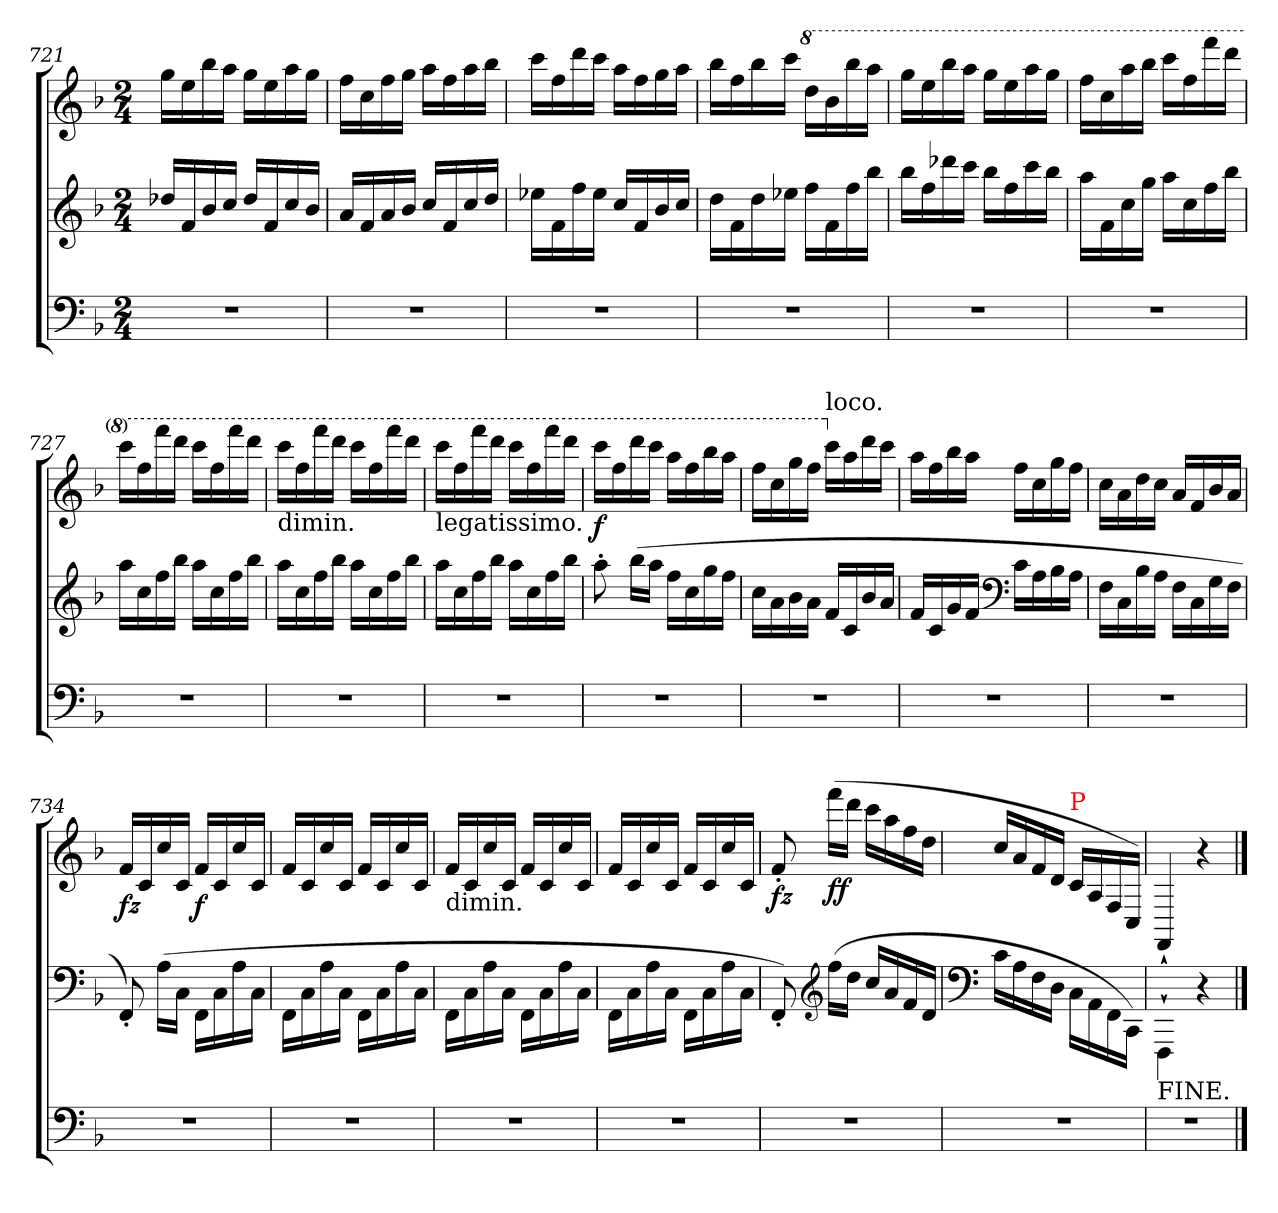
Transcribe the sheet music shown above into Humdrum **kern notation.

**kern	**kern	**kern	**dynam
*part2	*part1	*part1	*part1
*staff3	*staff2	*staff1	*staff1/2
*clefF4	*clefG2	*clefG2	*
*k[b-]	*k[b-]	*k[b-]	*
*F:	*F:	*F:	*
*M2/4	*M2/4	*M2/4	*
=721	=721	=721	=721
2r	16dd-X/LL	16ggLL	.
.	16f/	16ee	.
.	16b-/	16bb-	.
.	16cc/JJ	16aaJJ	.
.	16dd-/LL	16ggLL	.
.	16f/	16ee	.
.	16cc/	16aa	.
.	16b-/JJ	16ggJJ	.
=722	=722	=722	=722
2r	16a/LL	16ffLL	.
.	16f/	16cc	.
.	16a/	16ff	.
.	16b-/JJ	16ggJJ	.
.	16cc/LL	16aaLL	.
.	16f/	16ff	.
.	16cc/	16aa	.
.	16dd/JJ	16bb-JJ	.
=723	=723	=723	=723
2r	16ee-XLL	16cccLL	.
.	16f	16ff	.
.	16ff	16ddd	.
.	16ee-JJ	16cccJJ	.
.	16cc/LL	16aaLL	.
.	16f/	16ff	.
.	16b-/	16gg	.
.	16cc/JJ	16aaJJ	.
=724	=724	=724	=724
2r	16ddLL	16bb-LL	.
.	16f	16ff	.
.	16dd	16bb-	.
.	16ee-JJ	16cccJJ	.
*	*	*8va	*
.	16ffLL	16dddLL	.
.	16f	16bb-	.
.	16ff	16bbb-	.
.	16bb-JJ	16aaaJJ	.
=725	=725	=725	=725
2r	16bb-LL	16gggLL	.
.	16ff	16eee	.
.	16ddd-X	16bbb-	.
.	16cccJJ	16aaaJJ	.
.	16bb-LL	16gggLL	.
.	16ff	16eee	.
.	16ccc	16aaa	.
.	16bb-JJ	16gggJJ	.
=726	=726	=726	=726
2r	16aaLL	16fffLL	.
.	16f	16ccc	.
.	16cc	16aaa	.
.	16ggJJ	16bbb-JJ	.
.	16aaLL	16ccccLL	.
.	16cc	16fff	.
.	16ff	16ffff	.
.	16bb-JJ	16ddddJJ	.
=727	=727	=727	=727
2r	16aaLL	16ccccLL	.
.	16cc	16fff	.
.	16ff	16ffff	.
.	16bb-JJ	16ddddJJ	.
.	16aaLL	16ccccLL	.
.	16cc	16fff	.
.	16ff	16ffff	.
.	16bb-JJ	16ddddJJ	.
=728	=728	=728	=728
!	!	!LO:TX:b:t=dimin.	!
2r	16aaLL	16ccccLL	.
.	16cc	16fff	.
.	16ff	16ffff	.
.	16bb-JJ	16ddddJJ	.
.	16aaLL	16ccccLL	.
.	16cc	16fff	.
.	16ff	16ffff	.
.	16bb-JJ	16ddddJJ	.
=729	=729	=729	=729
!	!	!LO:TX:b:t=legatissimo.	!
2r	16aaLL	16ccccLL	.
.	16cc	16fff	.
.	16ff	16ffff	.
.	16bb-JJ	16ddddJJ	.
.	16aaLL	16ccccLL	.
.	16cc	16fff	.
.	16ff	16ffff	.
.	16bb-JJ	16ddddJJ	.
=730	=730	=730	=730
!	!	!	!LO:DY:b
2r	8aa'>	16ccccLL	f
.	.	16fff	.
.	(>16bb-LL	16dddd	.
.	16aaJJ	16ccccJJ	.
.	16ffLL	16aaaLL	.
.	16cc	16fff	.
.	16gg	16bbb-	.
.	16ffJJ	16aaaJJ	.
=731	=731	=731	=731
2r	16cc\LL	16fffLL	.
.	16a\	16ccc	.
.	16b-\	16ggg	.
.	16a\JJ	16fffJJ	.
*	*	*X8va	*
!	!	!LO:TX:a:t=loco.	!
.	16f/LL	16cccLL	.
.	16c/	16aa	.
.	16b-/	16ddd	.
.	16a/JJ	16cccJJ	.
=732	=732	=732	=732
2r	16f/LL	16aaLL	.
.	16c/	16ff	.
.	16g/	16bb-	.
.	16f/JJ	16aaJJ	.
*	*clefF4	*	*
.	16cLL	16ffLL	.
.	16A	16cc	.
.	16B-	16gg	.
.	16AJJ	16ffJJ	.
=733	=733	=733	=733
2r	16FLL	16ccLL	.
.	16C	16a	.
.	16B-	16dd	.
.	16AJJ	16ccJJ	.
.	16FLL	16a/LL	.
.	16C	16f/	.
.	16G	16b-/	.
.	16FJJ	16a/JJ	.
=734	=734	=734	=734
!	!	!	!LO:DY:b
2r	8FF'<)	16f/LL	fz
.	.	16c/	.
.	(>16ALL	16cc/	.
.	16CJJ	16c/JJ	.
!	!	!	!LO:DY:b
.	16FF\LL	16f/LL	f
.	16C\	16c/	.
.	16A\	16cc/	.
.	16C\JJ	16c/JJ	.
=735	=735	=735	=735
2r	16FF\LL	16f/LL	.
.	16C\	16c/	.
.	16A\	16cc/	.
.	16C\JJ	16c/JJ	.
.	16FF\LL	16f/LL	.
.	16C\	16c/	.
.	16A\	16cc/	.
.	16C\JJ	16c/JJ	.
=736	=736	=736	=736
!	!	!LO:TX:b:t=dimin.	!
2r	16FF\LL	16f/LL	.
.	16C\	16c/	.
.	16A\	16cc/	.
.	16C\JJ	16c/JJ	.
.	16FF\LL	16f/LL	.
.	16C\	16c/	.
.	16A\	16cc/	.
.	16C\JJ	16c/JJ	.
=737	=737	=737	=737
2r	16FF\LL	16f/LL	.
.	16C\	16c/	.
.	16A\	16cc/	.
.	16C\JJ	16c/JJ	.
.	16FF\LL	16f/LL	.
.	16C\	16c/	.
.	16A\	16cc/	.
.	16C\JJ	16c/JJ	.
=738	=738	=738	=738
!	!	!	!LO:DY:b
2r	8FF'<)	8f'</	fz
*	*clefG2	*	*
!	!	!	!LO:DY:b
.	(<16ffLL	(>16fffLL	ff
.	16ddJJ	16dddJJ	.
.	16cc/LL	16cccLL	.
.	16a/	16aa	.
.	16f/	16ff	.
.	16d/JJ	16ddJJ	.
=739	=739	=739	=739
*	*clefF4	*	*
2r	16cLL	16cc/LL	.
.	16A	16a/	.
.	16F	16f/	.
.	16DJJ	16d/JJ	.
!	!	!LO:TX:a:color=red:t=P	!
.	16C\LL	16c\LL	.
.	16AA\	16A/	.
.	16FF\	16F/	.
.	16CC\JJ)	16C/JJ)	.
=740	=740	=740	=740
!	!LO:TX:b:t=FINE.	!	!
2r	4FFF`<\	4FF`>/	.
.	4r	4r	.
==	==	==	==
*-	*-	*-	*-
